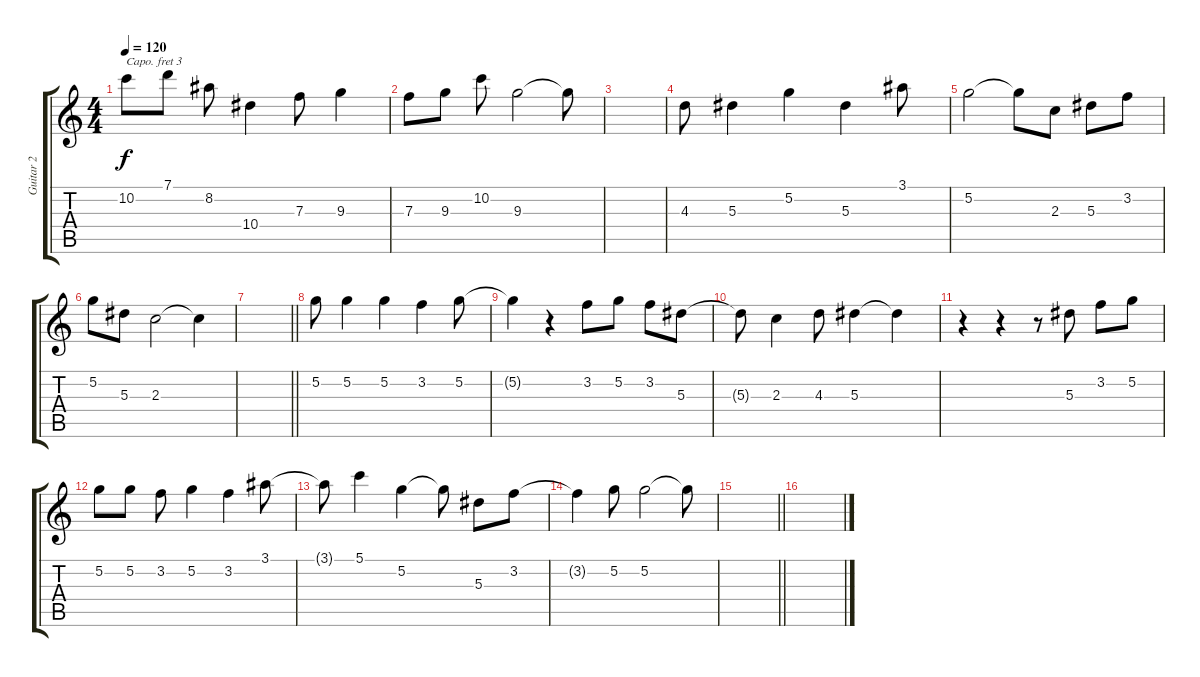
\track ("Guitar 2" "Guitar 2") {instrument acousticguitarnylon}
\staff {score tabs}
\capo 3
\tuning (E4 B3 G3 D3 A2 E2) {hide}
\ts (4 4)
\tempo 120
\clef g2
\ks aminor
10.2{t}.8{dy f} 7.1.8 8.2.8 10.4.4 7.3.8 9.3.4 |
7.3.8 9.3.8 10.2.8 9.3.2 9.3{t}.8 |
|
4.3.8 5.3.4 5.2.4 5.3.4 3.1.8 |
5.2.2 5.2{t}.8 2.3.8 5.3.8 3.2.8 |
5.2.8 5.3.8 2.3.2 2.3{t}.4 |
\barLineRight lightlight
|
\section ("" "")
5.2.8 5.2.4 5.2.4 3.2.4 5.2.8 |
5.2{t}.4 r.4 3.2.8 5.2.8 3.2.8 5.3.8 |
5.3{t}.8 2.3.4 4.3.8 5.3.4 5.3{t}.4 |
r.4 r.4 r.8 5.3.8 3.2.8 5.2.8 |
5.2.8 5.2.8 3.2.8 5.2.4 3.2.4 3.1.8 |
3.1{t}.8 5.1.4 5.2.4 5.2{t}.8 5.3.8 3.2.8 |
3.2{t}.4 5.2.8 5.2.2 5.2{t}.8 |
\barLineRight lightlight
|
\section ("" "")
